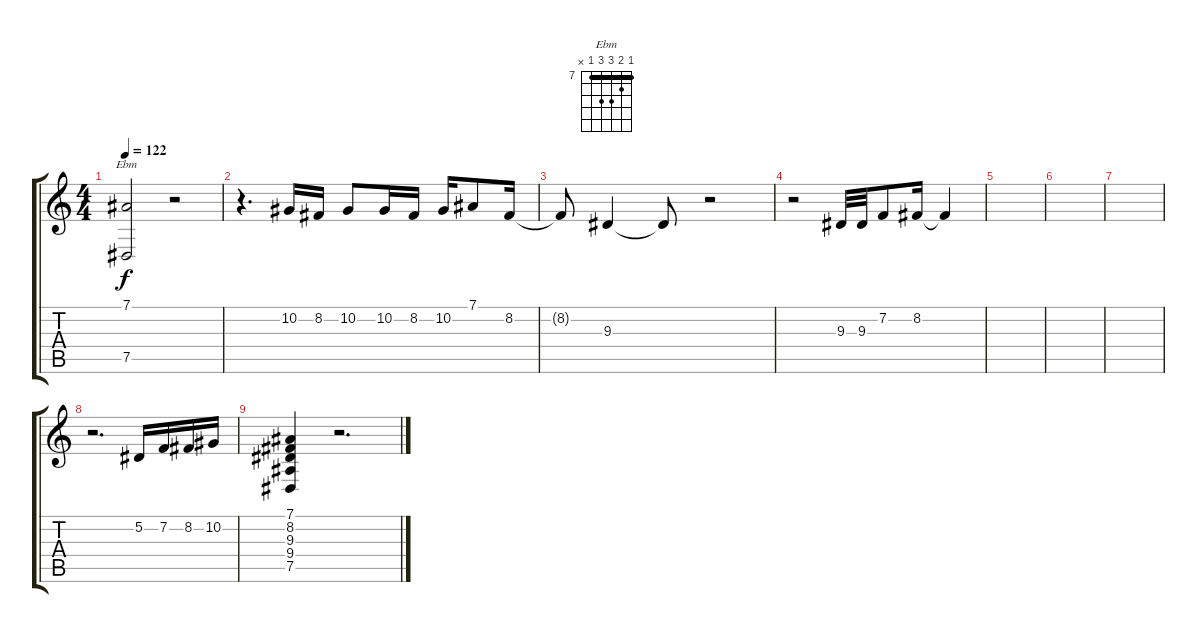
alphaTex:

\track "" {instrument brasssection}
\staff {score tabs}
\tuning (Eb4 Bb3 Gb3 Db3 Ab2 Eb2) {hide}
\chord ("Ebm" 7 8 9 9 7 x) {firstfret 7 barre 7}
\ts (4 4)
\tempo 122
\clef g2
\ks c
(7.1 7.5).2{ch "Ebm" dy f volume 16} r.2 |
r.4{d} 10.2.16 8.2.16 10.2.8 10.2.16 8.2.16 10.2.16 7.1.8 8.2.16 |
8.2{t}.8 9.3.4 9.3{t}.8 r.2 |
r.2 9.3.32 9.3.32 7.2.8 8.2.16 8.2{t}.4 |
|
|
|
r.2{d} 5.2.16 7.2.16 8.2.16 10.2.16 |
(7.1 8.2 9.3 9.4 7.5).4 r.2{d}
